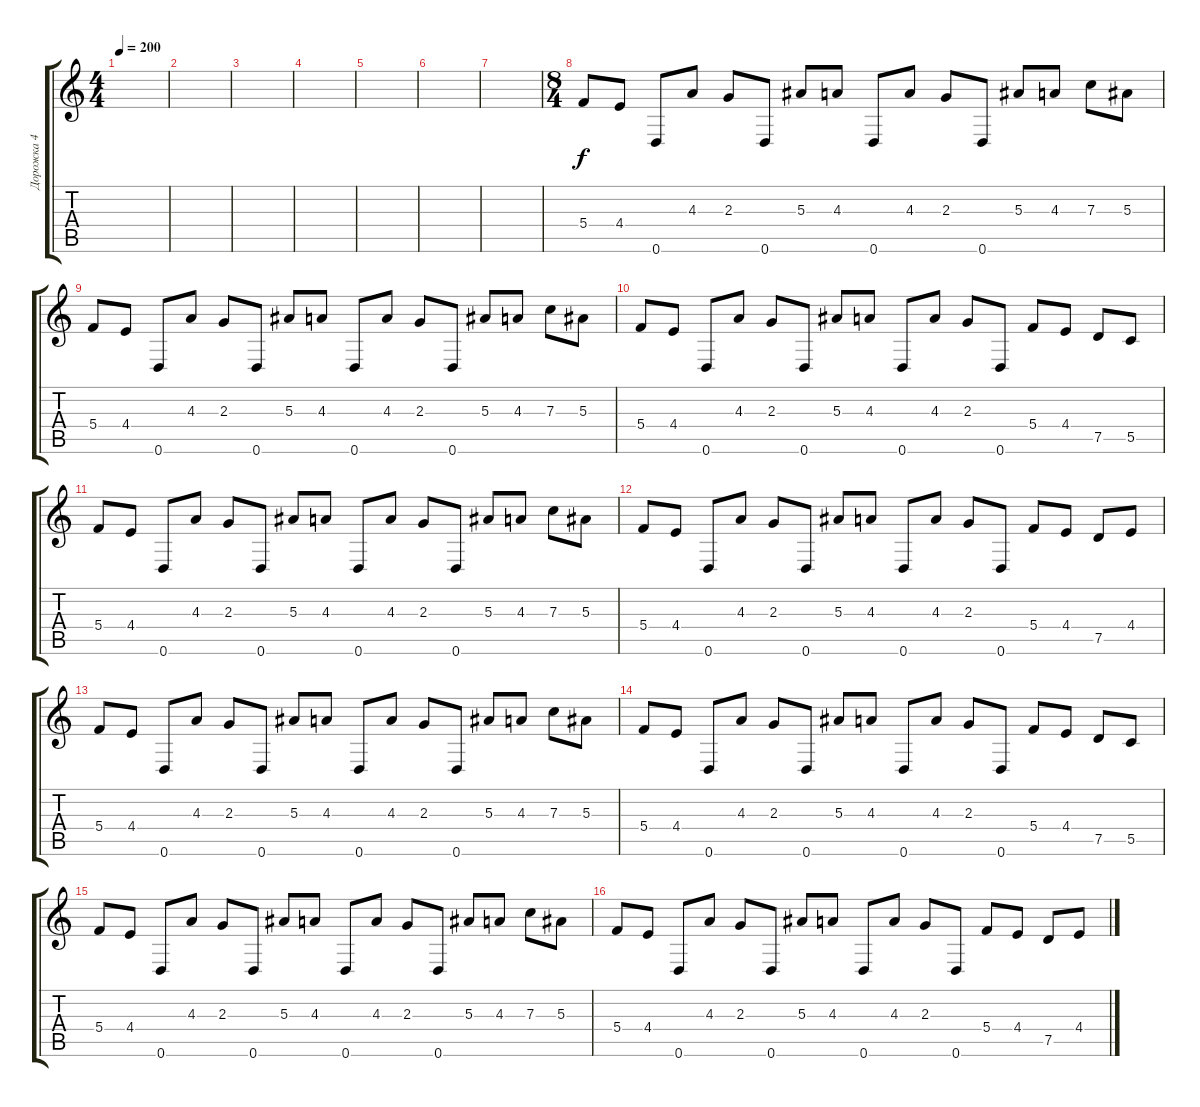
\track ("Дорожка 4" "Дорожка 4") {instrument acousticguitarsteel}
\staff {score tabs}
\tuning (D4 A3 F3 C3 G2 D2) {hide}
\ts (4 4)
\tempo 200
\clef g2
\ks c
|
|
|
|
|
|
|
\ts (8 4)
5.4.8 4.4.8 0.6.8 4.3.8 2.3.8 0.6.8 5.3.8 4.3.8 0.6.8 4.3.8 2.3.8 0.6.8 5.3.8 4.3.8 7.3.8 5.3.8 |
5.4.8 4.4.8 0.6.8 4.3.8 2.3.8 0.6.8 5.3.8 4.3.8 0.6.8 4.3.8 2.3.8 0.6.8 5.3.8 4.3.8 7.3.8 5.3.8 |
5.4.8 4.4.8 0.6.8 4.3.8 2.3.8 0.6.8 5.3.8 4.3.8 0.6.8 4.3.8 2.3.8 0.6.8 5.4.8 4.4.8 7.5.8 5.5.8 |
5.4.8 4.4.8 0.6.8 4.3.8 2.3.8 0.6.8 5.3.8 4.3.8 0.6.8 4.3.8 2.3.8 0.6.8 5.3.8 4.3.8 7.3.8 5.3.8 |
5.4.8 4.4.8 0.6.8 4.3.8 2.3.8 0.6.8 5.3.8 4.3.8 0.6.8 4.3.8 2.3.8 0.6.8 5.4.8 4.4.8 7.5.8 4.4.8 |
5.4.8 4.4.8 0.6.8 4.3.8 2.3.8 0.6.8 5.3.8 4.3.8 0.6.8 4.3.8 2.3.8 0.6.8 5.3.8 4.3.8 7.3.8 5.3.8 |
5.4.8 4.4.8 0.6.8 4.3.8 2.3.8 0.6.8 5.3.8 4.3.8 0.6.8 4.3.8 2.3.8 0.6.8 5.4.8 4.4.8 7.5.8 5.5.8 |
5.4.8 4.4.8 0.6.8 4.3.8 2.3.8 0.6.8 5.3.8 4.3.8 0.6.8 4.3.8 2.3.8 0.6.8 5.3.8 4.3.8 7.3.8 5.3.8 |
5.4.8 4.4.8 0.6.8 4.3.8 2.3.8 0.6.8 5.3.8 4.3.8 0.6.8 4.3.8 2.3.8 0.6.8 5.4.8 4.4.8 7.5.8 4.4.8
